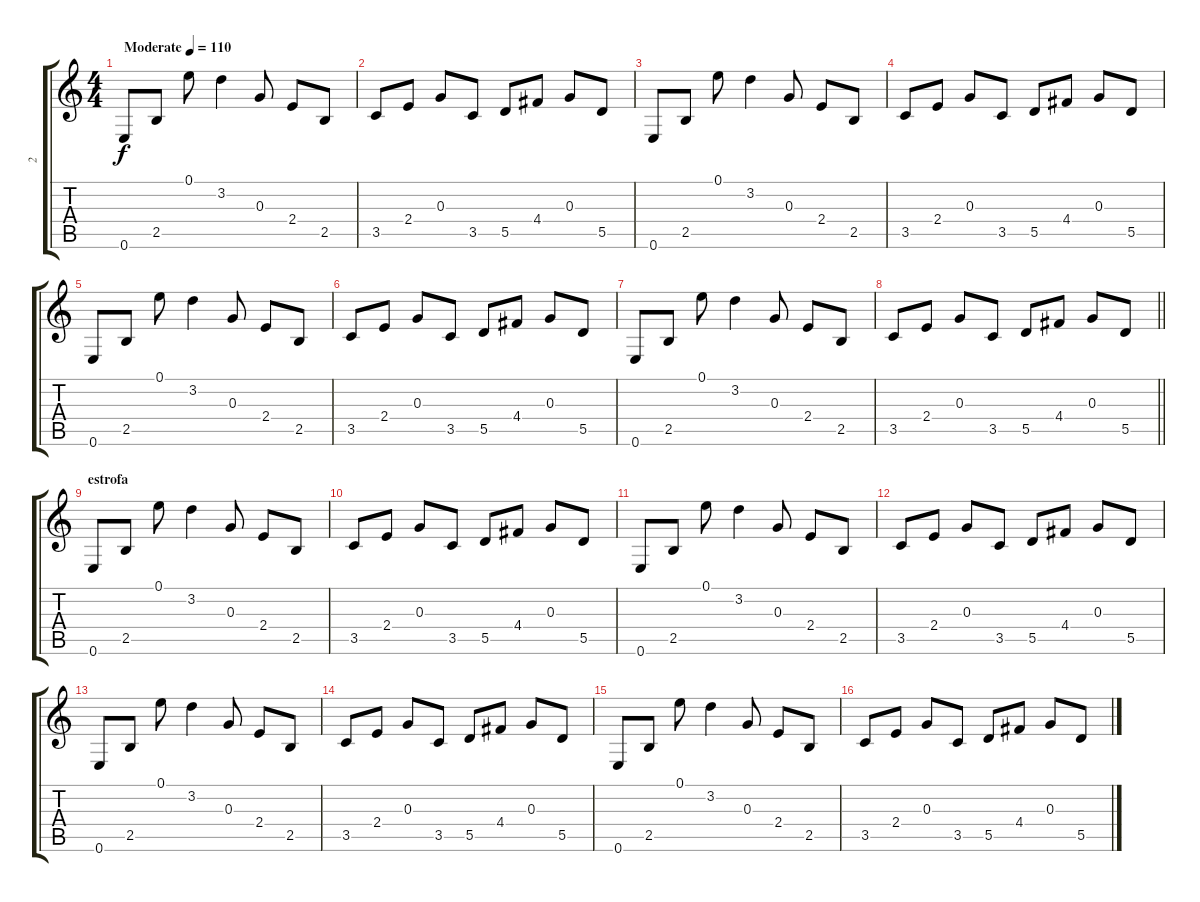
\track ("2" "2") {instrument electricguitarclean}
\staff {score tabs}
\tuning (E4 B3 G3 D3 A2 E2) {hide}
\ts (4 4)
\tempo (110 "Moderate")
\clef g2
\ks c
0.6.8{dy f instrument electricguitarclean} 2.5.8 0.1.8 3.2.4 0.3.8 2.4.8 2.5.8 |
3.5.8 2.4.8 0.3.8 3.5.8 5.5.8 4.4.8 0.3.8 5.5.8 |
0.6.8 2.5.8 0.1.8 3.2.4 0.3.8 2.4.8 2.5.8 |
3.5.8 2.4.8 0.3.8 3.5.8 5.5.8 4.4.8 0.3.8 5.5.8 |
0.6.8 2.5.8 0.1.8 3.2.4 0.3.8 2.4.8 2.5.8 |
3.5.8 2.4.8 0.3.8 3.5.8 5.5.8 4.4.8 0.3.8 5.5.8 |
0.6.8 2.5.8 0.1.8 3.2.4 0.3.8 2.4.8 2.5.8 |
\barLineRight lightlight
3.5.8 2.4.8 0.3.8 3.5.8 5.5.8 4.4.8 0.3.8 5.5.8 |
\section ("" "estrofa")
0.6.8 2.5.8 0.1.8 3.2.4 0.3.8 2.4.8 2.5.8 |
3.5.8 2.4.8 0.3.8 3.5.8 5.5.8 4.4.8 0.3.8 5.5.8 |
0.6.8 2.5.8 0.1.8 3.2.4 0.3.8 2.4.8 2.5.8 |
3.5.8 2.4.8 0.3.8 3.5.8 5.5.8 4.4.8 0.3.8 5.5.8 |
0.6.8 2.5.8 0.1.8 3.2.4 0.3.8 2.4.8 2.5.8 |
3.5.8 2.4.8 0.3.8 3.5.8 5.5.8 4.4.8 0.3.8 5.5.8 |
0.6.8 2.5.8 0.1.8 3.2.4 0.3.8 2.4.8 2.5.8 |
3.5.8 2.4.8 0.3.8 3.5.8 5.5.8 4.4.8 0.3.8 5.5.8
